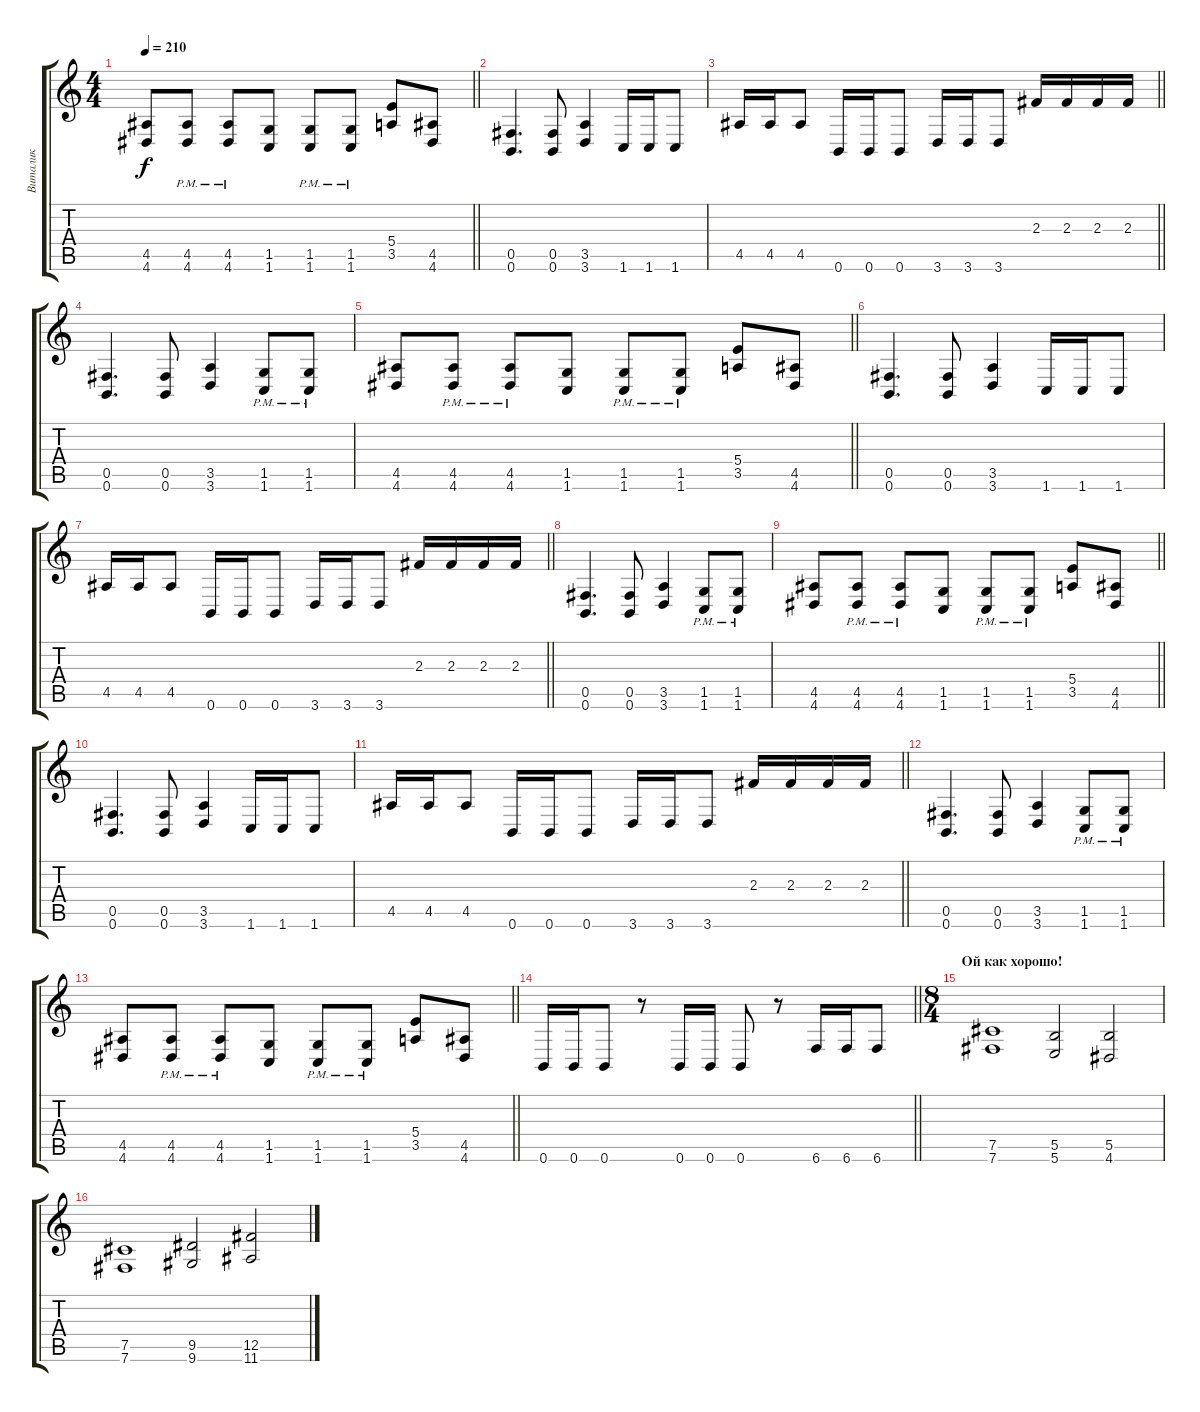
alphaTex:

\track ("Виталик" "Виталик") {instrument distortionguitar}
\staff {score tabs}
\tuning (Db4 Ab3 E3 B2 Gb2 B1) {hide}
\ts (4 4)
\tempo 210
\clef g2
\barLineRight lightlight
\ks c
(4.5 4.6).8{dy f} (4.5 4.6{pm}).8 (4.5 4.6{pm}).8 (1.5 1.6).8 (1.5 1.6{pm}).8 (1.5{pm} 1.6).8 (5.4 3.5).8 (4.5 4.6).8 |
(0.5 0.6).4{d} (0.5 0.6).8 (3.5 3.6).4 1.6.16 1.6.16 1.6.8 |
\barLineRight lightlight
4.5.16 4.5.16 4.5.8 0.6.16 0.6.16 0.6.8 3.6.16 3.6.16 3.6.8 2.3.16 2.3.16 2.3.16 2.3.16 |
(0.5 0.6).4{d} (0.5 0.6).8 (3.5 3.6).4 (1.5{pm} 1.6{pm}).8 (1.5{pm} 1.6{pm}).8 |
\barLineRight lightlight
(4.5 4.6).8 (4.5 4.6{pm}).8 (4.5 4.6{pm}).8 (1.5 1.6).8 (1.5 1.6{pm}).8 (1.5{pm} 1.6).8 (5.4 3.5).8 (4.5 4.6).8 |
(0.5 0.6).4{d} (0.5 0.6).8 (3.5 3.6).4 1.6.16 1.6.16 1.6.8 |
\barLineRight lightlight
4.5.16 4.5.16 4.5.8 0.6.16 0.6.16 0.6.8 3.6.16 3.6.16 3.6.8 2.3.16 2.3.16 2.3.16 2.3.16 |
(0.5 0.6).4{d} (0.5 0.6).8 (3.5 3.6).4 (1.5{pm} 1.6{pm}).8 (1.5{pm} 1.6{pm}).8 |
\barLineRight lightlight
(4.5 4.6).8 (4.5 4.6{pm}).8 (4.5 4.6{pm}).8 (1.5 1.6).8 (1.5 1.6{pm}).8 (1.5{pm} 1.6).8 (5.4 3.5).8 (4.5 4.6).8 |
(0.5 0.6).4{d} (0.5 0.6).8 (3.5 3.6).4 1.6.16 1.6.16 1.6.8 |
\barLineRight lightlight
4.5.16 4.5.16 4.5.8 0.6.16 0.6.16 0.6.8 3.6.16 3.6.16 3.6.8 2.3.16 2.3.16 2.3.16 2.3.16 |
(0.5 0.6).4{d} (0.5 0.6).8 (3.5 3.6).4 (1.5{pm} 1.6{pm}).8 (1.5{pm} 1.6{pm}).8 |
\barLineRight lightlight
(4.5 4.6).8 (4.5 4.6{pm}).8 (4.5 4.6{pm}).8 (1.5 1.6).8 (1.5 1.6{pm}).8 (1.5{pm} 1.6).8 (5.4 3.5).8 (4.5 4.6).8 |
\barLineRight lightlight
0.6.16 0.6.16 0.6.8 r.8 0.6.16 0.6.16 0.6.8 r.8 6.6.16 6.6.16 6.6.8 |
\ts (8 4)
\section ("" "Ой как хорошо!")
(7.5 7.6).1 (5.5 5.6).2 (5.5 4.6).2 |
(7.5 7.6).1 (9.5 9.6).2 (12.5 11.6).2
